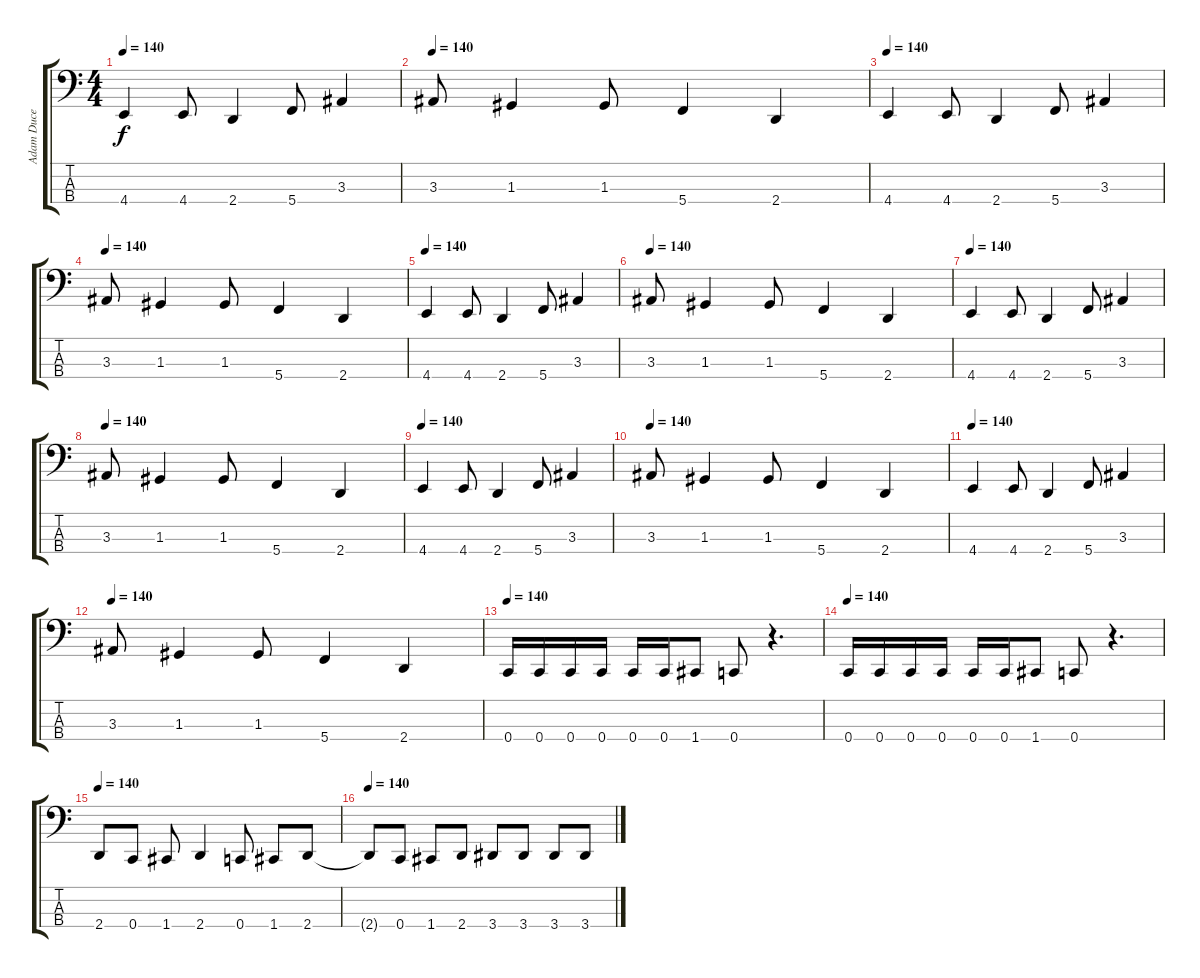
\track ("Adam Duce" "Adam Duce") {instrument electricbasspick}
\staff {score tabs}
\tuning (F2 C2 G1 C1) {hide}
\ts (4 4)
\tempo 140
\clef f4
\ks c
4.4.4{dy f} 4.4.8 2.4.4 5.4.8 3.3.4 |
\tempo 140
3.3.8 1.3.4 1.3.8 5.4.4 2.4.4 |
\tempo 140
4.4.4 4.4.8 2.4.4 5.4.8 3.3.4 |
\tempo 140
3.3.8 1.3.4 1.3.8 5.4.4 2.4.4 |
\tempo 140
4.4.4 4.4.8 2.4.4 5.4.8 3.3.4 |
\tempo 140
3.3.8 1.3.4 1.3.8 5.4.4 2.4.4 |
\tempo 140
4.4.4 4.4.8 2.4.4 5.4.8 3.3.4 |
\tempo 140
3.3.8 1.3.4 1.3.8 5.4.4 2.4.4 |
\tempo 140
4.4.4 4.4.8 2.4.4 5.4.8 3.3.4 |
\tempo 140
3.3.8 1.3.4 1.3.8 5.4.4 2.4.4 |
\tempo 140
4.4.4 4.4.8 2.4.4 5.4.8 3.3.4 |
\tempo 140
3.3.8 1.3.4 1.3.8 5.4.4 2.4.4 |
\tempo 140
0.4.16 0.4.16 0.4.16 0.4.16 0.4.16 0.4.16 1.4.8 0.4.8 r.4{d} |
\tempo 140
0.4.16 0.4.16 0.4.16 0.4.16 0.4.16 0.4.16 1.4.8 0.4.8 r.4{d} |
\tempo 140
2.4.8 0.4.8 1.4.8 2.4.4 0.4.8 1.4.8 2.4.8 |
\tempo 140
2.4{t}.8 0.4.8 1.4.8 2.4.8 3.4.8 3.4.8 3.4.8 3.4.8
